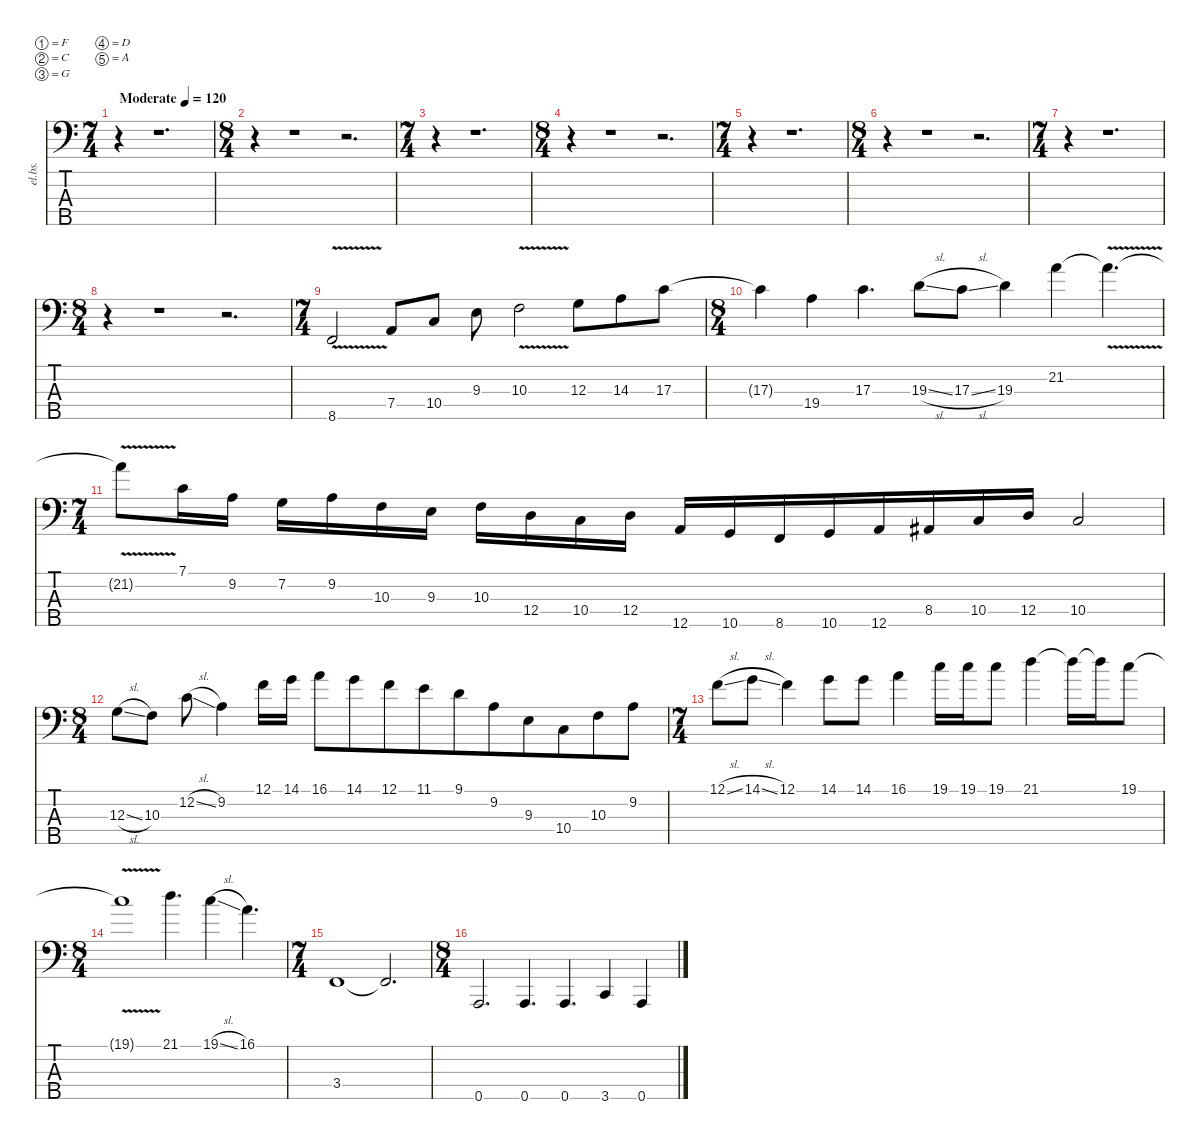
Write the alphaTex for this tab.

\defaultSystemsLayout 4
\hideDynamics
\bracketExtendMode nobrackets
\otherSystemsTrackNameOrientation horizontal
\track ("Bass" "el.bs.") {instrument electricbassfinger}
\staff {score tabs}
\tuning (F2 C2 G1 D1 A0)
\ts (7 4)
\beaming (8 2 2 2 8)
\tempo (120 "Moderate")
\clef f4
\ks c
r.4{dy f instrument electricbassfinger beam Down} r.1{d beam Down} |
\ts (8 4)
\beaming (8 2 2 2 10)
r.4{beam Down} r.1{beam Down} r.2{d beam Down} |
\ts (7 4)
\beaming (8 2 2 2 8)
r.4{beam Down} r.1{d beam Down} |
\ts (8 4)
\beaming (8 2 2 2 10)
r.4{beam Down} r.1{beam Down} r.2{d beam Down} |
\ts (7 4)
\beaming (8 2 2 2 8)
r.4{beam Down} r.1{d beam Down} |
\ts (8 4)
\beaming (8 2 2 2 10)
r.4{beam Down} r.1{beam Down} r.2{d beam Down} |
\ts (7 4)
\beaming (8 2 2 2 8)
r.4{beam Down} r.1{d beam Down} |
\ts (8 4)
\beaming (8 2 2 2 10)
r.4{beam Down} r.1{beam Down} r.2{d beam Down} |
\ts (7 4)
\beaming (8 2 2 2 8)
8.5{v}.2{beam Up} 7.4.8{dy fff beam Up} 10.4.8{beam Up} 9.3.8{beam Down} 10.3{v}.2{beam Down} 12.3.8{beam Down} 14.3.8{beam Down} 17.3.8{beam Down} |
\ts (8 4)
\beaming (8 2 2 2 10)
17.3{t}.4{beam Down} 19.4.4{dy f beam Down} 17.3.4{d dy fff beam Down} 19.3{sl}.8{beam Down} 17.3{sl}.8{beam Down} 19.3.4{beam Down} 21.2.4{beam Down} 21.2{v t}.4{d beam Down} |
\ts (7 4)
\beaming (8 2 2 2 8)
21.2{v t}.8{beam Down} 7.1.16{beam Down} 9.2.16{beam Down} 7.2.16{beam Down} 9.2.16{beam Down} 10.3.16{beam Down} 9.3.16{beam Down} 10.3.16{beam Down} 12.4.16{beam Down} 10.4.16{beam Down} 12.4.16{beam Down} 12.5.16{beam Up} 10.5.16{beam Up} 8.5.16{beam Up} 10.5.16{beam Up} 12.5.16{beam Up} 8.4{acc #}.16{beam Up} 10.4.16{beam Up} 12.4.16{beam Up} 10.4.2{beam Up} |
\ts (8 4)
\beaming (8 2 2 2 10)
12.3{sl}.8{beam Down} 10.3.8{beam Down} 12.2{sl}.8{beam Down} 9.2.4{beam Down} 12.1.16{beam Down} 14.1.16{beam Down} 16.1.8{beam Down} 14.1.8{beam Down} 12.1.8{beam Down} 11.1.8{beam Down} 9.1.8{beam Down} 9.2.8{beam Down} 9.3.8{dy f beam Down} 10.4.8{dy fff beam Down} 10.3.8{beam Down} 9.2.8{beam Down} |
\ts (7 4)
\beaming (8 2 2 2 8)
12.1{sl}.8{beam Down} 14.1{sl}.8{beam Down} 12.1.4{beam Down} 14.1.8{beam Down} 14.1.8{beam Down} 16.1.4{beam Down} 19.1.16{beam Down} 19.1.16{beam Down} 19.1.8{beam Down} 21.1.4{beam Down} 21.1{t}.16{beam Down} 21.1{t}.16{beam Down} 19.1.8{beam Down} |
\ts (8 4)
\beaming (8 2 2 2 10)
19.1{v t}.1{beam Down} 21.1.4{d beam Down} 19.1{sl}.4{beam Down} 16.1.4{d beam Down} |
\ts (7 4)
\beaming (8 2 2 2 8)
3.4.1{dy f beam Up} 3.4{t}.2{d beam Up} |
\ts (8 4)
\beaming (8 2 2 2 10)
0.5.2{d beam Up} 0.5.4{d beam Up} 0.5.4{d beam Up} 3.5.4{beam Up} 0.5.4{beam Up}
